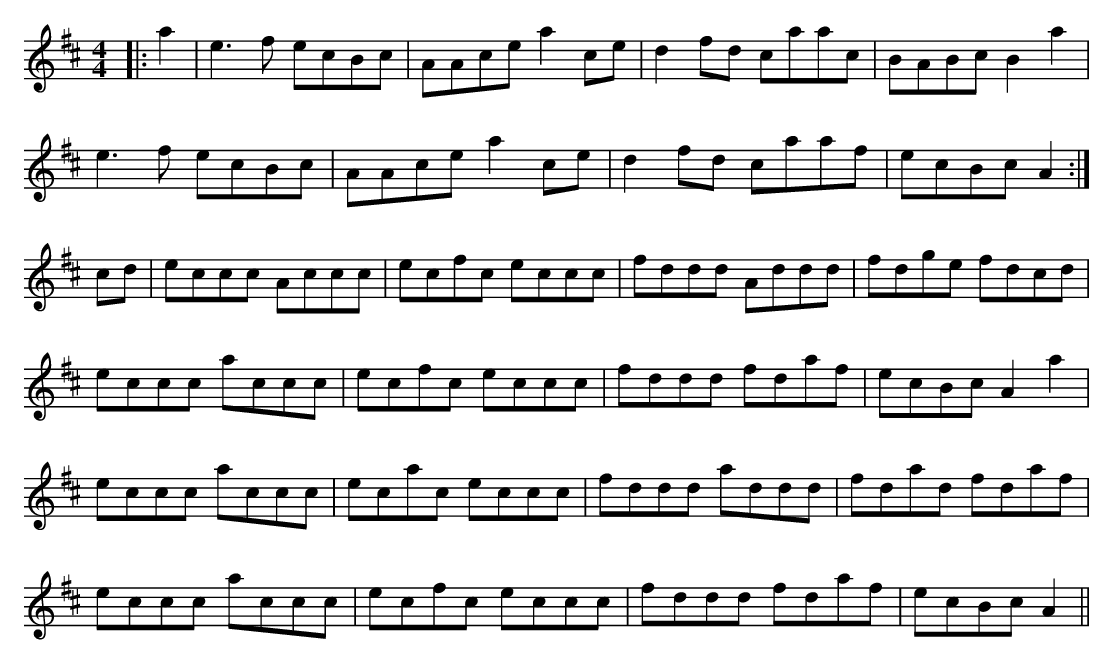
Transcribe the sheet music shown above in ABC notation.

X:1
M:4/4
K:Amix
|:a2|e3f ecBc|AAce a2ce|d2fd caac|BABc B2a2|
e3f ecBc|AAce a2ce|d2fd caaf|ecBc A2:|
cd|eccc Accc|ecfc eccc|fddd Addd|fdge fdcd|
eccc accc|ecfc eccc|fddd fdaf|ecBc A2a2|
eccc accc|ecac eccc|fddd addd|fdad fdaf|
eccc accc|ecfc eccc|fddd fdaf|ecBc A2||
